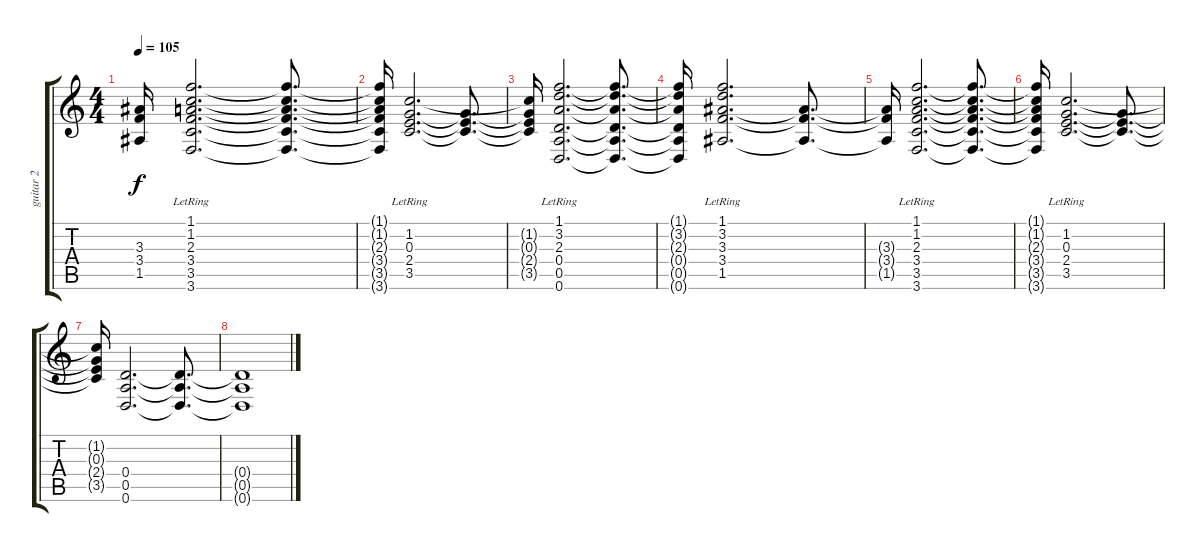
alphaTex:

\track ("guitar 2" "guitar 2") {instrument distortionguitar}
\staff {score tabs}
\tuning (E4 B3 G3 D3 A2 D2) {hide}
\ts (4 4)
\tempo 105
\clef g2
\ks c
(3.3{t} 3.4{t} 1.5{t}).16{dy f} (1.1 1.2 2.3 3.4{lr} 3.5{lr} 3.6{lr}).2{d} (1.1{t} 1.2{t} 2.3{t} 3.4{t} 3.5{t} 3.6{t}).8{d} |
(1.1{t} 1.2{t} 2.3{t} 3.4{t} 3.5{t} 3.6{t}).16 (1.2{lr} 0.3{lr} 2.4{lr} 3.5{lr}).2{d} (0.3{t} 2.4{t} 3.5{t}).8{d} |
(1.2{t} 0.3{t} 2.4{t} 3.5{t}).16 (1.1{lr} 3.2{lr} 2.3{lr} 0.4{lr} 0.5{lr} 0.6{lr}).2{d} (1.1{t} 3.2{t} 2.3{t} 0.4{t} 0.5{t} 0.6{t}).8{d} |
(1.1{t} 3.2{t} 2.3{t} 0.4{t} 0.5{t} 0.6{t}).16 (1.1{lr} 3.2{lr} 3.3{lr} 3.4{lr} 1.5{lr}).2{d} (3.3{t} 3.4{t} 1.5{t}).8{d} |
(3.3{t} 3.4{t} 1.5{t}).16 (1.1 1.2 2.3 3.4{lr} 3.5{lr} 3.6{lr}).2{d} (1.1{t} 1.2{t} 2.3{t} 3.4{t} 3.5{t} 3.6{t}).8{d} |
(1.1{t} 1.2{t} 2.3{t} 3.4{t} 3.5{t} 3.6{t}).16 (1.2{lr} 0.3{lr} 2.4{lr} 3.5{lr}).2{d} (0.3{t} 2.4{t} 3.5{t}).8{d} |
(1.2{t} 0.3{t} 2.4{t} 3.5{t}).16 (0.4 0.5 0.6).2{d} (0.4{t} 0.5{t} 0.6{t}).8{d} |
(0.4{t} 0.5{t} 0.6{t}).1
